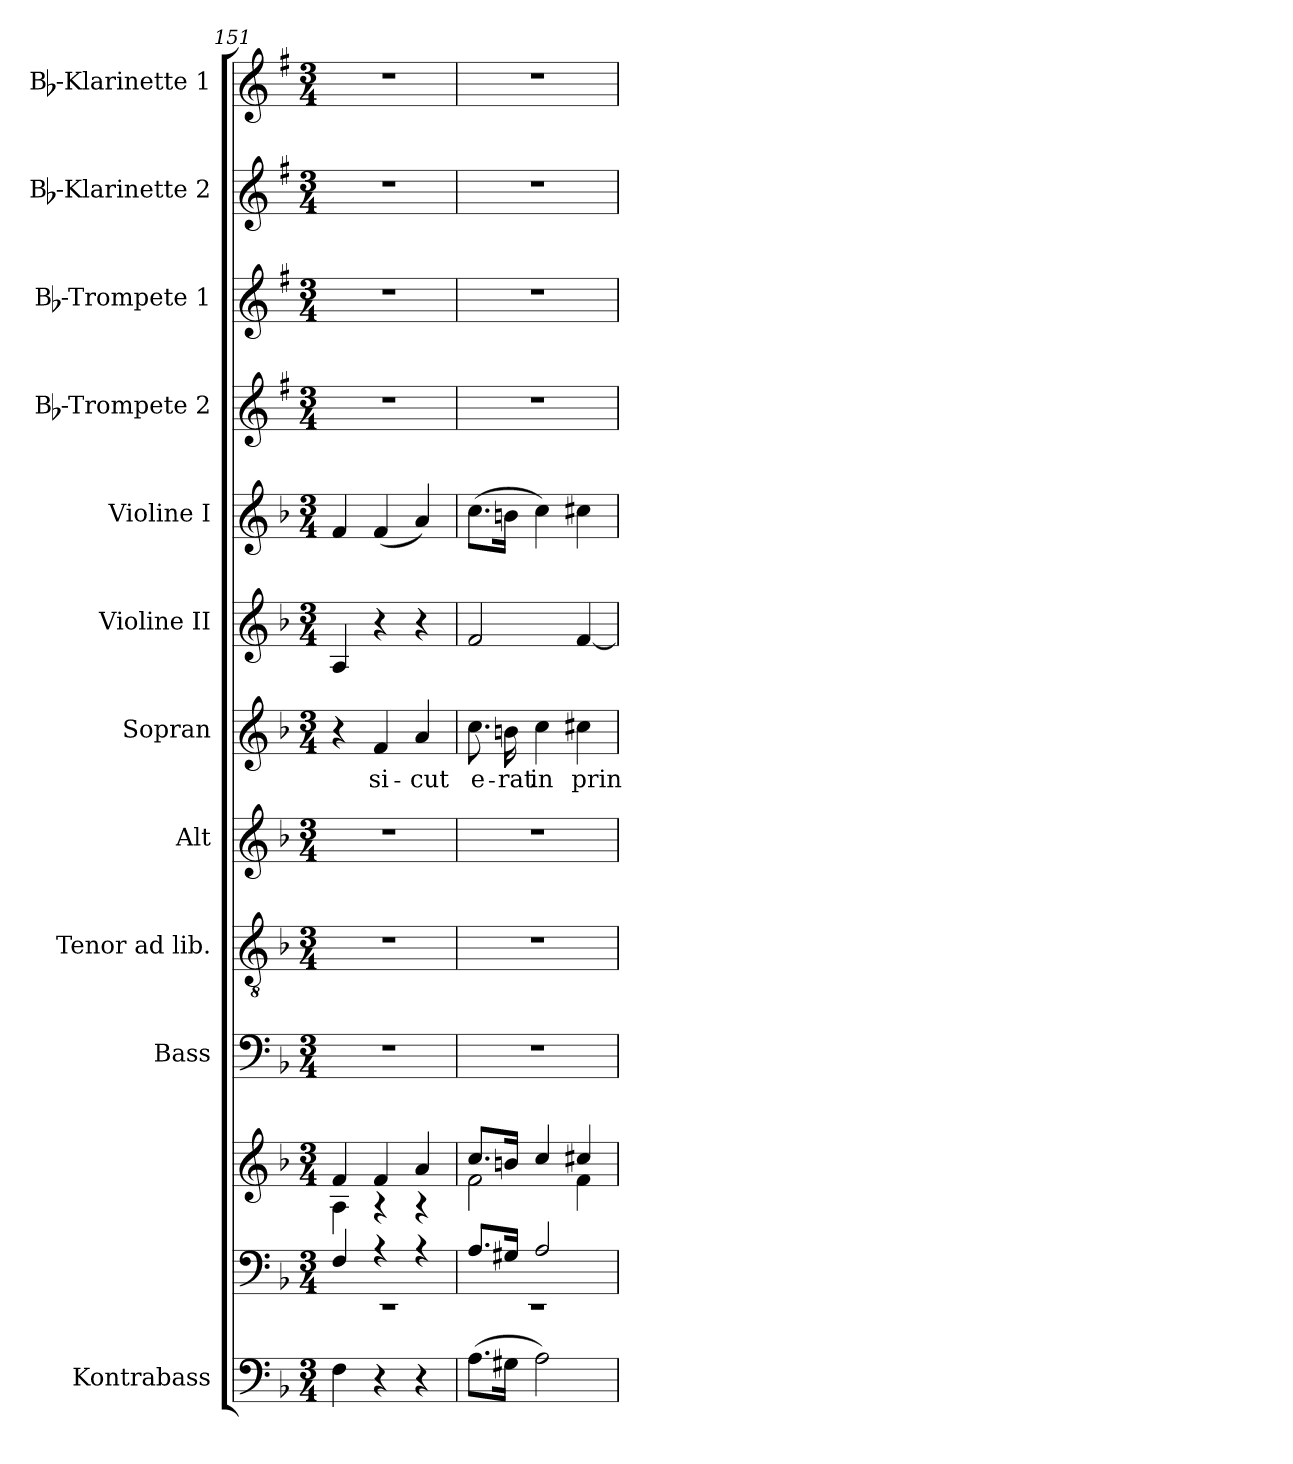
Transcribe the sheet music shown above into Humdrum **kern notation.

**kern	**kern	**kern	**kern	**kern	**kern	**kern	**text	**kern	**kern	**kern	**kern	**kern	**kern
*part12	*part11	*part11	*part10	*part9	*part8	*part7	*part7	*part6	*part5	*part4	*part3	*part2	*part1
*staff13	*staff12	*staff11	*staff10	*staff9	*staff8	*staff7	*staff7	*staff6	*staff5	*staff4	*staff3	*staff2	*staff1
*I"Kontrabass	*	*	*I"Bass	*I"Tenor ad lib.	*I"Alt	*I"Sopran	*	*I"Violine II	*I"Violine I	*I"Bb-Trompete 2	*I"Bb-Trompete 1	*I"Bb-Klarinette 2	*I"Bb-Klarinette 1
*I'Kb.	*	*	*I'B.	*I'T.	*I'A.	*I'S.	*	*I'Vl. II	*I'Vl. I	*I'Bb Trp. 2	*I'Bb Trp. 1	*I'Bb Kl. 2	*I'Bb Kl. 1
!!LO:PB:g=z
*clefF4	*clefF4	*clefG2	*clefF4	*clefGv2	*clefG2	*clefG2	*	*clefG2	*clefG2	*clefG2	*clefG2	*clefG2	*clefG2
*ITrd7c12	*	*	*	*	*	*	*	*	*	*ITrd1c2	*ITrd1c2	*ITrd1c2	*ITrd1c2
*k[b-]	*k[b-]	*k[b-]	*k[b-]	*k[b-]	*k[b-]	*k[b-]	*	*k[b-]	*k[b-]	*k[b-]	*k[b-]	*k[b-]	*k[b-]
*F:	*F:	*F:	*F:	*F:	*F:	*F:	*	*F:	*F:	*F:	*F:	*F:	*F:
*M3/4	*M3/4	*M3/4	*M3/4	*M3/4	*M3/4	*M3/4	*	*M3/4	*M3/4	*M3/4	*M3/4	*M3/4	*M3/4
=151	=151	=151	=151	=151	=151	=151	=151	=151	=151	=151	=151	=151	=151
*	*^	*	*	*	*	*	*	*	*	*	*	*	*
!	!	!LO:N:vis=1	!	!	!	!	!	!	!	!	!	!	!	!
*	*	*	*^	*	*	*	*	*	*	*	*	*	*	*
4FF\	4F/	2.rEE	4f/	4A\	2.r	2.r	2.r	4r	.	4A/	4f/	2.r	2.r	2.r	2.r
!	!	!	!	!	!	!	!	!	!LO:LY:b	!	!	!	!	!	!
4r	4rG	.	4f/	4rG	.	.	.	4f/	si-	4r	(<4f/	.	.	.	.
!	!	!	!	!	!	!	!	!	!LO:LY:b	!	!	!	!	!	!
4r	4rG	.	4a/	4rG	.	.	.	4a/	-cut	4r	4a/)	.	.	.	.
=152	=152	=152	=152	=152	=152	=152	=152	=152	=152	=152	=152	=152	=152	=152	=152
!	!	!LO:N:vis=1	!	!	!	!	!	!	!LO:LY:b	!	!	!	!	!	!
(>8.AA\L	8.A/L	2.rEE	8.cc/L	2f\	2.r	2.r	2.r	8.cc\	e-	2f/	(>8.cc\L	2.r	2.r	2.r	2.r
!	!	!	!	!	!	!	!	!	!LO:LY:b	!	!	!	!	!	!
16GG#X\Jk	16G#X/Jk	.	16bn/Jk	.	.	.	.	16bn\	-rat	.	16bn\Jk	.	.	.	.
!	!	!	!	!	!	!	!	!	!LO:LY:b	!	!	!	!	!	!
2AA\)	2A/	.	4cc/	.	.	.	.	4cc\	in	.	4cc\)	.	.	.	.
!	!	!	!	!	!	!	!	!	!LO:LY:b	!	!	!	!	!	!
.	.	.	4cc#X/	4f\	.	.	.	4cc#X\	prin-	[4f/	4cc#X\	.	.	.	.
*	*v	*v	*	*	*	*	*	*	*	*	*	*	*	*	*
*	*	*v	*v	*	*	*	*	*	*	*	*	*	*	*
=	=	=	=	=	=	=	=	=	=	=	=	=	=
*-	*-	*-	*-	*-	*-	*-	*-	*-	*-	*-	*-	*-	*-
